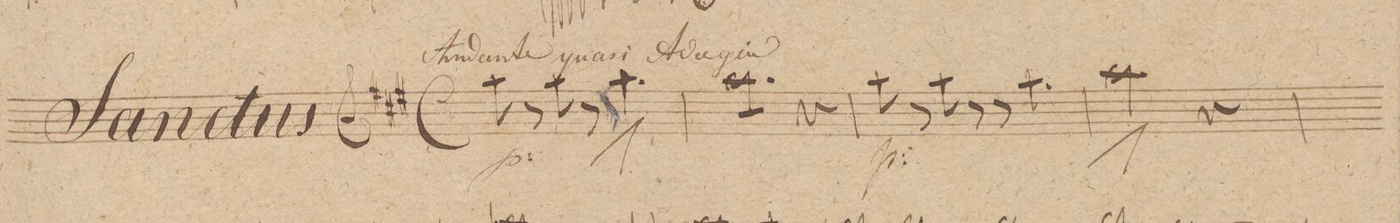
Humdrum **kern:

**kern	**dynam
*I"Flauto. 1mo	*
*clefG2	*
*k[f#c#g#]	*
*met(c)	*
*M4/4	*
8aa\	p
8r	.
8aa\	.
8r	.
8r	.
4.aa^<\	.
=2	=2
*2\right	*
*tremolo	*
8aa\L	.
8aa\	.
8aa\	.
8aa\	.
8aa\	.
8aa\J	.
*Xtremolo	*
4r	.
=3	=3
8aa\	p
8r	.
8aa\	.
8r	.
8r	.
4.aa\	.
=4	=4
2.aa^<\	.
4r	.
=5	=5
*-	*-
